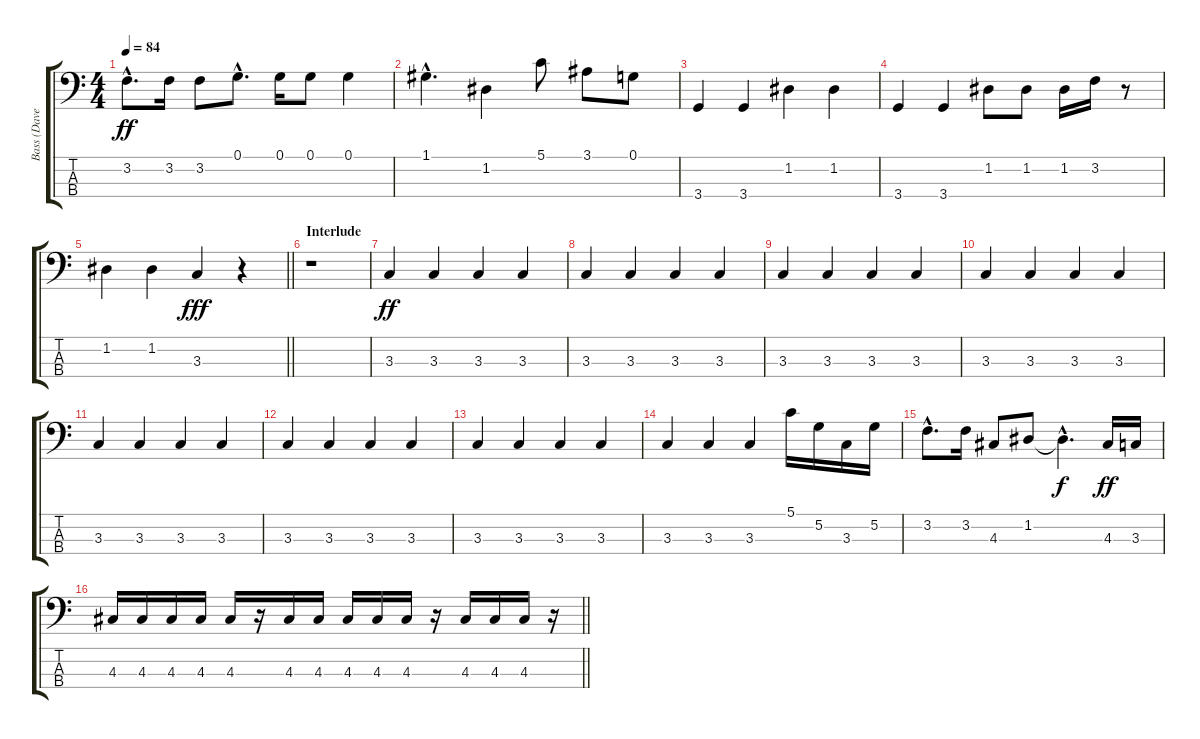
\track ("Bass (Dave Pegg)" "Bass (Dave") {instrument electricbassfinger}
\staff {score tabs}
\tuning (G2 D2 A1 E1) {hide}
\ts (4 4)
\tempo 84
\clef f4
\ks c
3.2{hac}.8{d dy ff} 3.2.16 3.2.8 0.1{hac}.8{d} 0.1.16 0.1.8 0.1.4 |
1.1{hac}.4{d} 1.2.4 5.1.8 3.1.8 0.1.8 |
3.4.4 3.4.4 1.2.4 1.2.4 |
3.4.4 3.4.4 1.2.8 1.2.8 1.2.16 3.2.16 r.8 |
\barLineRight lightlight
1.2.4 1.2.4 3.3.4{dy fff} r.4 |
\section ("" "Interlude")
r.1 |
3.3.4{dy ff} 3.3.4 3.3.4 3.3.4 |
3.3.4 3.3.4 3.3.4 3.3.4 |
3.3.4 3.3.4 3.3.4 3.3.4 |
3.3.4 3.3.4 3.3.4 3.3.4 |
3.3.4 3.3.4 3.3.4 3.3.4 |
3.3.4 3.3.4 3.3.4 3.3.4 |
3.3.4 3.3.4 3.3.4 3.3.4 |
3.3.4 3.3.4 3.3.4 5.1.16 5.2.16 3.3.16 5.2.16 |
3.2{hac}.8{d} 3.2.16 4.3.8 1.2.8 1.2{hac t}.4{d dy f} 4.3.16{dy ff} 3.3.16 |
\barLineRight lightlight
4.3.16 4.3.16 4.3.16 4.3.16 4.3.16 r.16 4.3.16 4.3.16 4.3.16 4.3.16 4.3.16 r.16 4.3.16 4.3.16 4.3.16 r.16
